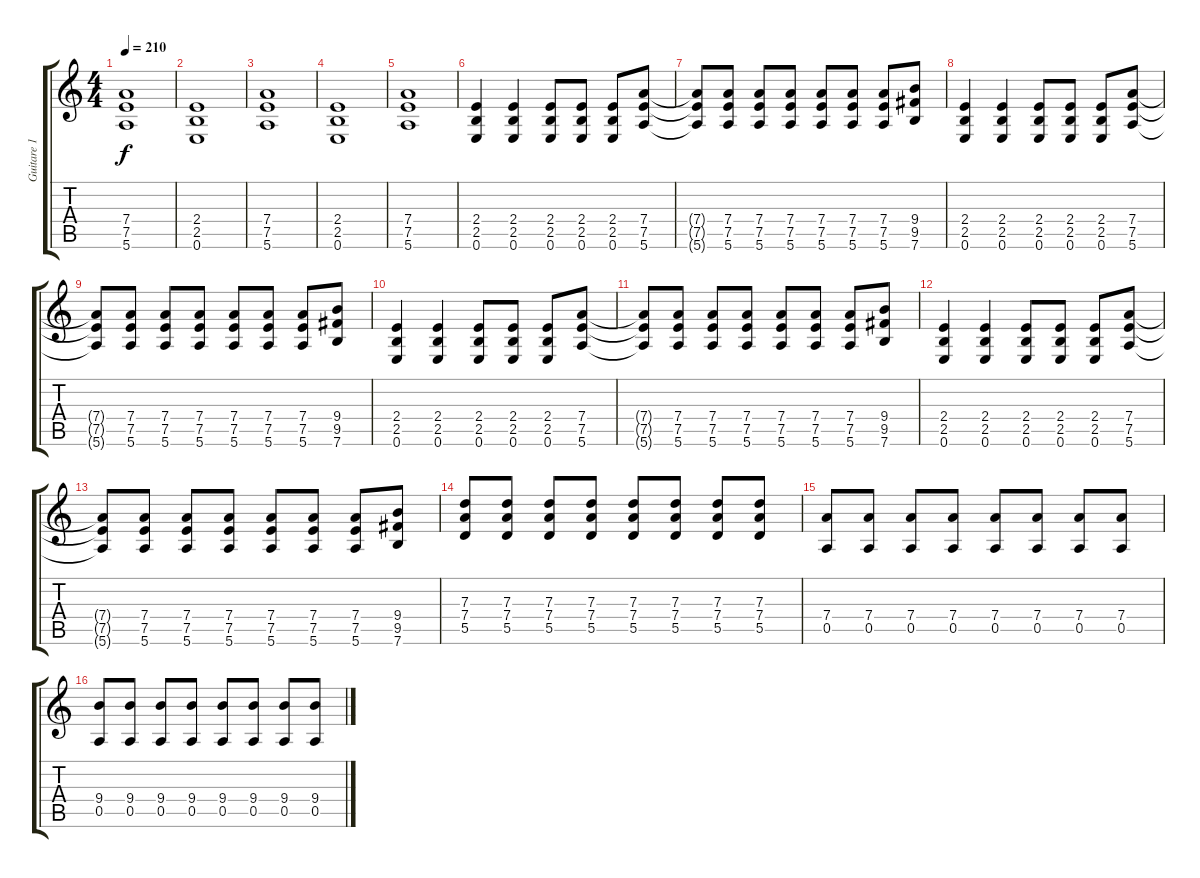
\track ("Guitare 1" "Guitare 1") {instrument distortionguitar}
\staff {score tabs}
\tuning (E4 B3 G3 D3 A2 E2) {hide}
\ts (4 4)
\tempo 210
\clef g2
\ks c
(7.4 7.5 5.6).1{dy f} |
(2.4 2.5 0.6).1 |
(7.4 7.5 5.6).1 |
(2.4 2.5 0.6).1 |
(7.4 7.5 5.6).1 |
(2.4 2.5 0.6).4 (2.4 2.5 0.6).4 (2.4 2.5 0.6).8 (2.4 2.5 0.6).8 (2.4 2.5 0.6).8 (7.4 7.5 5.6).8 |
(7.4{t} 7.5{t} 5.6{t}).8 (7.4 7.5 5.6).8 (7.4 7.5 5.6).8 (7.4 7.5 5.6).8 (7.4 7.5 5.6).8 (7.4 7.5 5.6).8 (7.4 7.5 5.6).8 (9.4 9.5 7.6).8 |
(2.4 2.5 0.6).4 (2.4 2.5 0.6).4 (2.4 2.5 0.6).8 (2.4 2.5 0.6).8 (2.4 2.5 0.6).8 (7.4 7.5 5.6).8 |
(7.4{t} 7.5{t} 5.6{t}).8 (7.4 7.5 5.6).8 (7.4 7.5 5.6).8 (7.4 7.5 5.6).8 (7.4 7.5 5.6).8 (7.4 7.5 5.6).8 (7.4 7.5 5.6).8 (9.4 9.5 7.6).8 |
(2.4 2.5 0.6).4 (2.4 2.5 0.6).4 (2.4 2.5 0.6).8 (2.4 2.5 0.6).8 (2.4 2.5 0.6).8 (7.4 7.5 5.6).8 |
(7.4{t} 7.5{t} 5.6{t}).8 (7.4 7.5 5.6).8 (7.4 7.5 5.6).8 (7.4 7.5 5.6).8 (7.4 7.5 5.6).8 (7.4 7.5 5.6).8 (7.4 7.5 5.6).8 (9.4 9.5 7.6).8 |
(2.4 2.5 0.6).4 (2.4 2.5 0.6).4 (2.4 2.5 0.6).8 (2.4 2.5 0.6).8 (2.4 2.5 0.6).8 (7.4 7.5 5.6).8 |
(7.4{t} 7.5{t} 5.6{t}).8 (7.4 7.5 5.6).8 (7.4 7.5 5.6).8 (7.4 7.5 5.6).8 (7.4 7.5 5.6).8 (7.4 7.5 5.6).8 (7.4 7.5 5.6).8 (9.4 9.5 7.6).8 |
(7.3 7.4 5.5).8 (7.3 7.4 5.5).8 (7.3 7.4 5.5).8 (7.3 7.4 5.5).8 (7.3 7.4 5.5).8 (7.3 7.4 5.5).8 (7.3 7.4 5.5).8 (7.3 7.4 5.5).8 |
(7.4 0.5).8 (7.4 0.5).8 (7.4 0.5).8 (7.4 0.5).8 (7.4 0.5).8 (7.4 0.5).8 (7.4 0.5).8 (7.4 0.5).8 |
(9.4 0.5).8 (9.4 0.5).8 (9.4 0.5).8 (9.4 0.5).8 (9.4 0.5).8 (9.4 0.5).8 (9.4 0.5).8 (9.4 0.5).8
